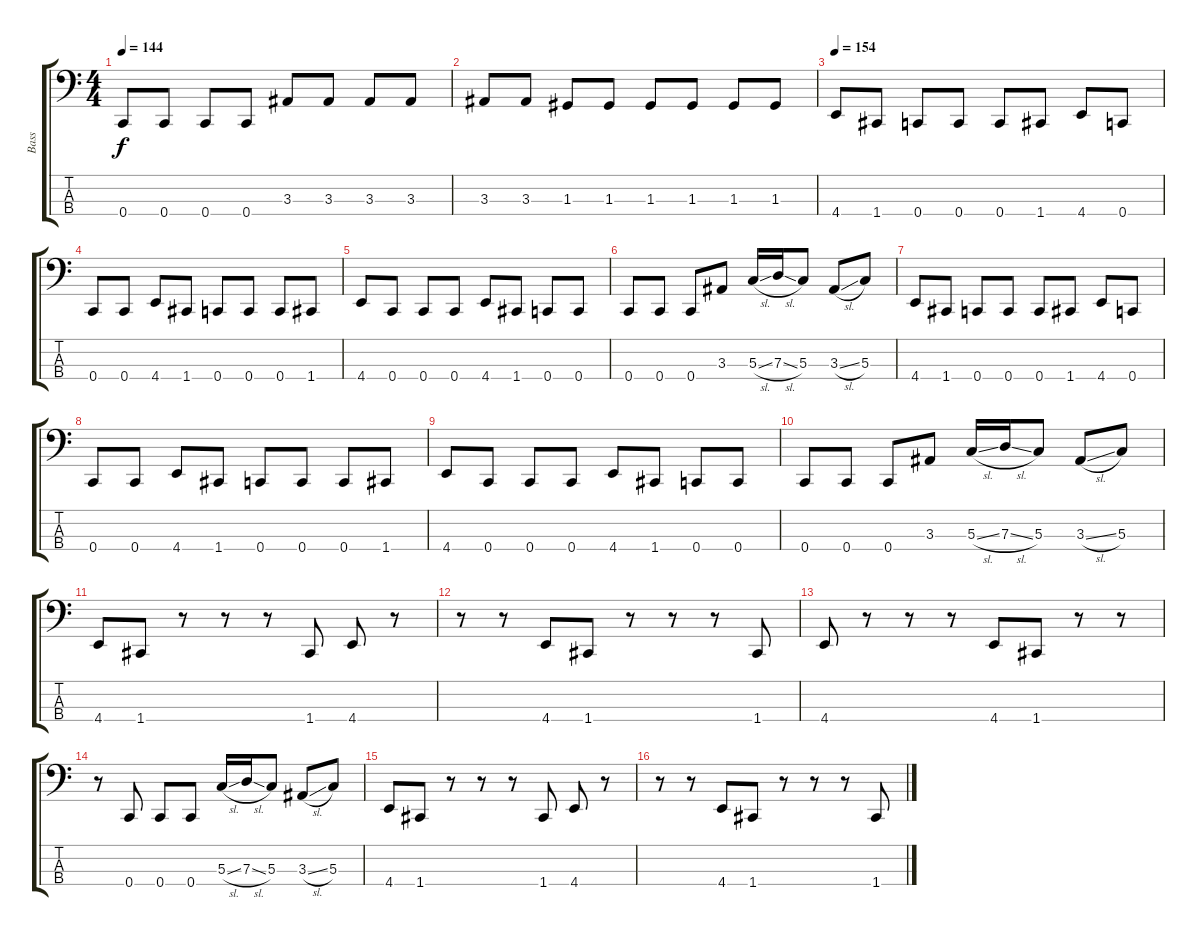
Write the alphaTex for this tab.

\track ("Bass" "Bass") {instrument electricbasspick}
\staff {score tabs}
\tuning (F2 C2 G1 C1) {hide}
\ts (4 4)
\tempo 144
\clef f4
\ks c
0.4.8{dy f} 0.4.8 0.4.8 0.4.8 3.3.8 3.3.8 3.3.8 3.3.8 |
3.3.8 3.3.8 1.3.8 1.3.8 1.3.8 1.3.8 1.3.8 1.3.8 |
\tempo 154
4.4.8 1.4.8 0.4.8 0.4.8 0.4.8 1.4.8 4.4.8 0.4.8 |
0.4.8 0.4.8 4.4.8 1.4.8 0.4.8 0.4.8 0.4.8 1.4.8 |
4.4.8 0.4.8 0.4.8 0.4.8 4.4.8 1.4.8 0.4.8 0.4.8 |
0.4.8 0.4.8 0.4.8 3.3.8 5.3{sl}.16 7.3{sl}.16 5.3.8 3.3{sl}.8 5.3.8 |
4.4.8 1.4.8 0.4.8 0.4.8 0.4.8 1.4.8 4.4.8 0.4.8 |
0.4.8 0.4.8 4.4.8 1.4.8 0.4.8 0.4.8 0.4.8 1.4.8 |
4.4.8 0.4.8 0.4.8 0.4.8 4.4.8 1.4.8 0.4.8 0.4.8 |
0.4.8 0.4.8 0.4.8 3.3.8 5.3{sl}.16 7.3{sl}.16 5.3.8 3.3{sl}.8 5.3.8 |
4.4.8 1.4.8 r.8 r.8 r.8 1.4.8 4.4.8 r.8 |
r.8 r.8 4.4.8 1.4.8 r.8 r.8 r.8 1.4.8 |
4.4.8 r.8 r.8 r.8 4.4.8 1.4.8 r.8 r.8 |
r.8 0.4.8 0.4.8 0.4.8 5.3{sl}.16 7.3{sl}.16 5.3.8 3.3{sl}.8 5.3.8 |
4.4.8 1.4.8 r.8 r.8 r.8 1.4.8 4.4.8 r.8 |
r.8 r.8 4.4.8 1.4.8 r.8 r.8 r.8 1.4.8
